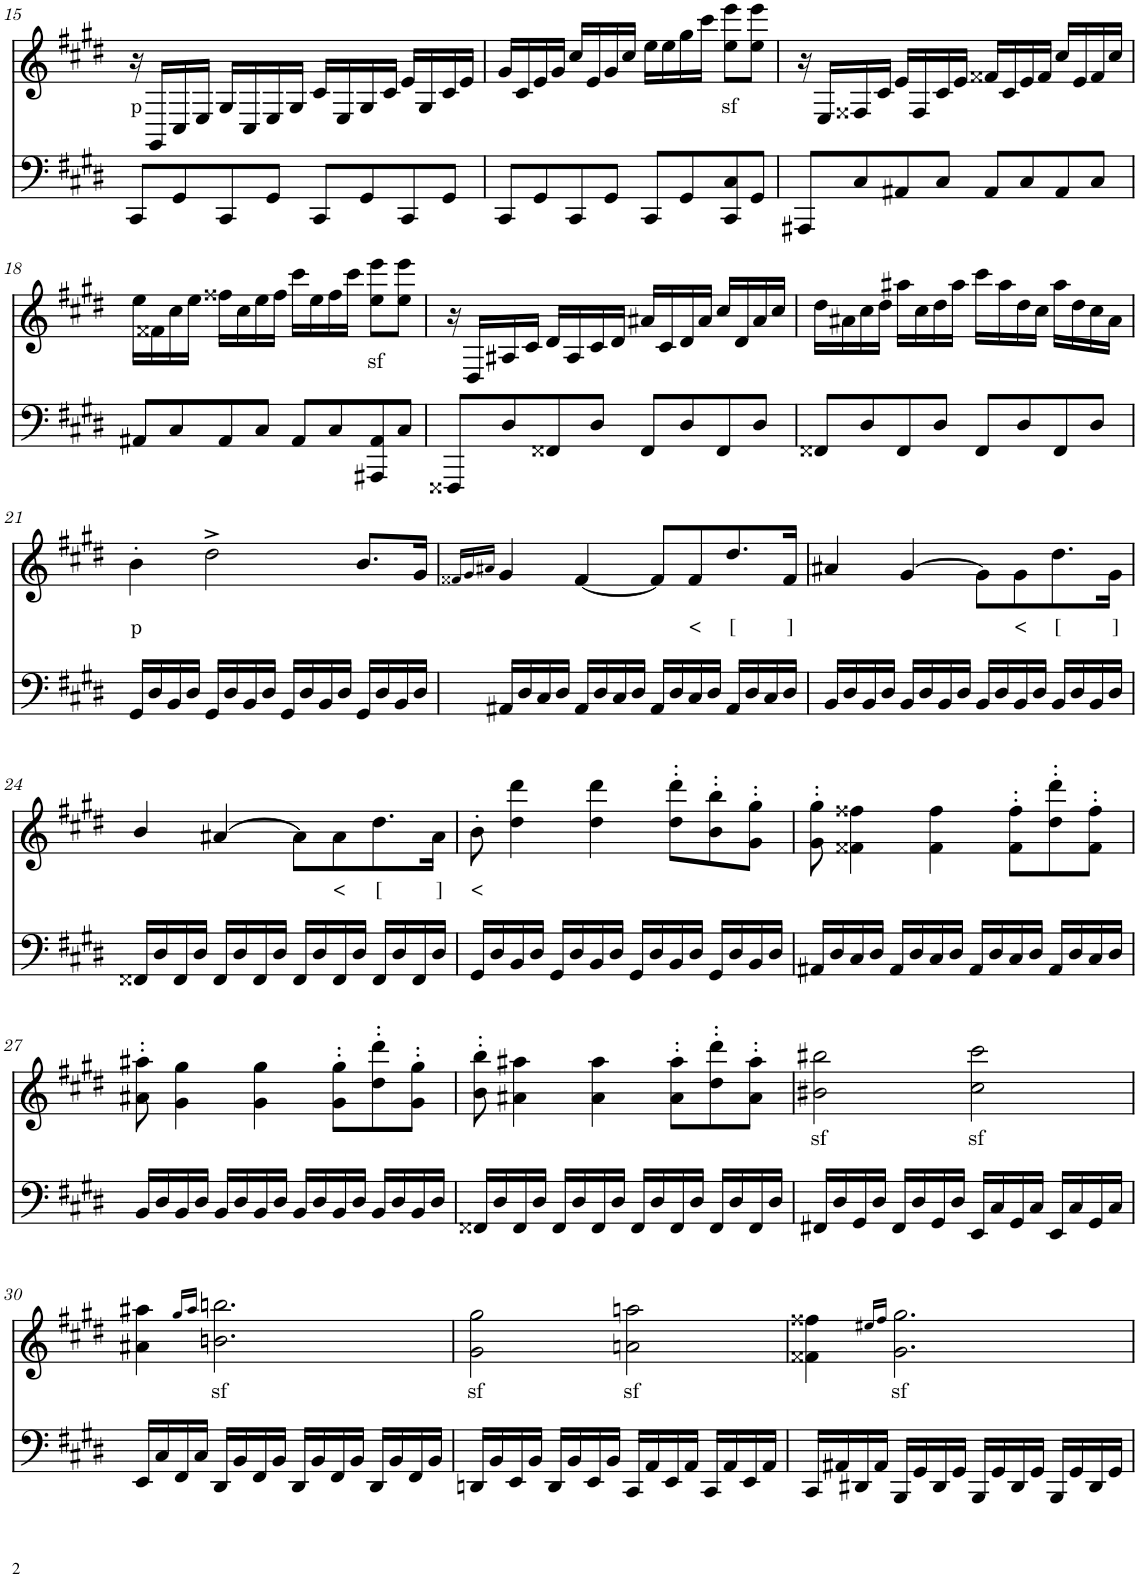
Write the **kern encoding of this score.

**kern	**kern	**text
*part2	*part1	*part1
*staff2	*staff1	*staff1
*I"piano	*I"piano	*
*I'Pno	*I'Pno	*
!!LO:PB:g=z
*clefF4	*clefG2	*
*k[f#c#g#d#]	*k[f#c#g#d#]	*
*c#:	*c#:	*
*M4/4	*M4/4	*
=15	=15	=15
!	!	!LO:LY:b
8CC#/L	16r	p
.	16GG#/LL	.
8GG#/	16C#/	.
.	16E/JJ	.
8CC#/	16G#/LL	.
.	16C#/	.
8GG#/J	16E/	.
.	16G#/JJ	.
8CC#/L	16c#/LL	.
.	16E/	.
8GG#/	16G#/	.
.	16c#/JJ	.
8CC#/	16e/LL	.
.	16G#/	.
8GG#/J	16c#/	.
.	16e/JJ	.
=16	=16	=16
8CC#/L	16g#/LL	.
.	16c#/	.
8GG#/	16e/	.
.	16g#/JJ	.
8CC#/	16cc#/LL	.
.	16e/	.
8GG#/J	16g#/	.
.	16cc#/JJ	.
8CC#/L	16ee\LL	.
.	16ee\	.
8GG#/	16gg#\	.
.	16ccc#\JJ	.
!	!	!LO:LY:b
8CC#/ 8C#/	8ee\ 8eee\L	sf
8GG#/J	8ee\ 8eee\J	.
=17	=17	=17
8AAA#X/L	16r	.
.	16E/LL	.
8C#/	16F##X/	.
.	16c#/JJ	.
8AA#X/	16e/LL	.
.	16F##/	.
8C#/J	16c#/	.
.	16e/JJ	.
8AA#/L	16f##X/LL	.
.	16c#/	.
8C#/	16e/	.
.	16f##/JJ	.
8AA#/	16cc#/LL	.
.	16e/	.
8C#/J	16f##/	.
.	16cc#/JJ	.
!!LO:LB:g=z
=18	=18	=18
8AA#X/L	16ee\LL	.
.	16f##X\	.
8C#/	16cc#\	.
.	16ee\JJ	.
8AA#/	16ff##X\LL	.
.	16cc#\	.
8C#/J	16ee\	.
.	16ff##\JJ	.
8AA#/L	16ccc#\LL	.
.	16ee\	.
8C#/	16ff##\	.
.	16ccc#\JJ	.
!	!	!LO:LY:b
8AAA#X/ 8AA#/	8ee\ 8eee\L	sf
8C#/J	8ee\ 8eee\J	.
=19	=19	=19
8FFF##X/L	16r	.
.	16D#/LL	.
8D#/	16A#X/	.
.	16c#/JJ	.
8FF##X/	16d#/LL	.
.	16A#/	.
8D#/J	16c#/	.
.	16d#/JJ	.
8FF##/L	16a#X/LL	.
.	16c#/	.
8D#/	16d#/	.
.	16a#/JJ	.
8FF##/	16cc#/LL	.
.	16d#/	.
8D#/J	16a#/	.
.	16cc#/JJ	.
=20	=20	=20
8FF##X/L	16dd#\LL	.
.	16a#X\	.
8D#/	16cc#\	.
.	16dd#\JJ	.
8FF##/	16aa#X\LL	.
.	16cc#\	.
8D#/J	16dd#\	.
.	16aa#\JJ	.
8FF##/L	16ccc#\LL	.
.	16aa#\	.
8D#/	16dd#\	.
.	16cc#\JJ	.
8FF##/	16aa#\LL	.
.	16dd#\	.
8D#/J	16cc#\	.
.	16a#\JJ	.
!!LO:LB:g=z
=21	=21	=21
!	!	!LO:LY:b
16GG#/LL	4b'\	p
16D#/	.	.
16BB/	.	.
16D#/JJ	.	.
16GG#/LL	2dd#^\	.
16D#/	.	.
16BB/	.	.
16D#/JJ	.	.
16GG#/LL	.	.
16D#/	.	.
16BB/	.	.
16D#/JJ	.	.
16GG#/LL	8.b/L	.
16D#/	.	.
16BB/	.	.
16D#/JJ	16g#/Jk	.
=22	=22	=22
.	16qf##X/LL	.
.	16qg#/	.
.	16qa#X/JJ	.
16AA#X/LL	4g#/	.
16D#/	.	.
16C#/	.	.
16D#/JJ	.	.
16AA#/LL	[4f##/	.
16D#/	.	.
16C#/	.	.
16D#/JJ	.	.
16AA#/LL	8f##/L]	.
16D#/	.	.
!	!	!LO:LY:b
16C#/	8f##/	<
16D#/JJ	.	.
!	!	!LO:LY:b
16AA#/LL	8.dd#/	[
16D#/	.	.
16C#/	.	.
!	!	!LO:LY:b
16D#/JJ	16f##/Jk	]
=23	=23	=23
16BB/LL	4a#X/	.
16D#/	.	.
16BB/	.	.
16D#/JJ	.	.
16BB/LL	[4g#/	.
16D#/	.	.
16BB/	.	.
16D#/JJ	.	.
16BB/LL	8g#\L]	.
16D#/	.	.
!	!	!LO:LY:b
16BB/	8g#\	<
16D#/JJ	.	.
!	!	!LO:LY:b
16BB/LL	8.dd#\	[
16D#/	.	.
16BB/	.	.
!	!	!LO:LY:b
16D#/JJ	16g#\Jk	]
!!LO:LB:g=z
=24	=24	=24
16FF##X/LL	4b/	.
16D#/	.	.
16FF##/	.	.
16D#/JJ	.	.
16FF##/LL	[4a#X/	.
16D#/	.	.
16FF##/	.	.
16D#/JJ	.	.
16FF##/LL	8a#\L]	.
16D#/	.	.
!	!	!LO:LY:b
16FF##/	8a#\	<
16D#/JJ	.	.
!	!	!LO:LY:b
16FF##/LL	8.dd#\	[
16D#/	.	.
16FF##/	.	.
!	!	!LO:LY:b
16D#/JJ	16a#\Jk	]
=25	=25	=25
!	!	!LO:LY:b
16GG#/LL	8b'\	<
16D#/	.	.
16BB/	4dd#\ 4ddd#\	.
16D#/JJ	.	.
16GG#/LL	.	.
16D#/	.	.
16BB/	4dd#\ 4ddd#\	.
16D#/JJ	.	.
16GG#/LL	.	.
16D#/	.	.
16BB/	8dd#\' 8ddd#\'L	.
16D#/JJ	.	.
16GG#/LL	8b\' 8bb\'	.
16D#/	.	.
16BB/	8g#\' 8gg#\'J	.
16D#/JJ	.	.
=26	=26	=26
16AA#X/LL	8g#\' 8gg#\'	.
16D#/	.	.
16C#/	4f##X\ 4ff##X\	.
16D#/JJ	.	.
16AA#/LL	.	.
16D#/	.	.
16C#/	4f##\ 4ff##\	.
16D#/JJ	.	.
16AA#/LL	.	.
16D#/	.	.
16C#/	8f##\' 8ff##\'L	.
16D#/JJ	.	.
16AA#/LL	8dd#\' 8ddd#\'	.
16D#/	.	.
16C#/	8f##\' 8ff##\'J	.
16D#/JJ	.	.
!!LO:LB:g=z
=27	=27	=27
16BB/LL	8a#X\' 8aa#X\'	.
16D#/	.	.
16BB/	4g#\ 4gg#\	.
16D#/JJ	.	.
16BB/LL	.	.
16D#/	.	.
16BB/	4g#\ 4gg#\	.
16D#/JJ	.	.
16BB/LL	.	.
16D#/	.	.
16BB/	8g#\' 8gg#\'L	.
16D#/JJ	.	.
16BB/LL	8dd#\' 8ddd#\'	.
16D#/	.	.
16BB/	8g#\' 8gg#\'J	.
16D#/JJ	.	.
=28	=28	=28
16FF##X/LL	8b\' 8bb\'	.
16D#/	.	.
16FF##/	4a#X\ 4aa#X\	.
16D#/JJ	.	.
16FF##/LL	.	.
16D#/	.	.
16FF##/	4a#\ 4aa#\	.
16D#/JJ	.	.
16FF##/LL	.	.
16D#/	.	.
16FF##/	8a#\' 8aa#\'L	.
16D#/JJ	.	.
16FF##/LL	8dd#\' 8ddd#\'	.
16D#/	.	.
16FF##/	8a#\' 8aa#\'J	.
16D#/JJ	.	.
=29	=29	=29
!	!	!LO:LY:b
16FF#X/LL	2b#X\ 2bb#X\	sf
16D#/	.	.
16GG#/	.	.
16D#/JJ	.	.
16FF#/LL	.	.
16D#/	.	.
16GG#/	.	.
16D#/JJ	.	.
!	!	!LO:LY:b
16EE/LL	2cc#\ 2ccc#\	sf
16C#/	.	.
16GG#/	.	.
16C#/JJ	.	.
16EE/LL	.	.
16C#/	.	.
16GG#/	.	.
16C#/JJ	.	.
!!LO:LB:g=z
=30	=30	=30
16EE/LL	4a#X\ 4aa#X\	.
16C#/	.	.
16FF#/	.	.
16C#/JJ	.	.
.	16qgg#/LL	.
.	16qaa#/JJ	.
!	!	!LO:LY:b
16DD#/LL	2.bn\ 2.bbn\	sf
16BB/	.	.
16FF#/	.	.
16BB/JJ	.	.
16DD#/LL	.	.
16BB/	.	.
16FF#/	.	.
16BB/JJ	.	.
16DD#/LL	.	.
16BB/	.	.
16FF#/	.	.
16BB/JJ	.	.
=31	=31	=31
!	!	!LO:LY:b
16DDn/LL	2g#\ 2gg#\	sf
16BB/	.	.
16EE/	.	.
16BB/JJ	.	.
16DD/LL	.	.
16BB/	.	.
16EE/	.	.
16BB/JJ	.	.
!	!	!LO:LY:b
16CC#/LL	2an\ 2aan\	sf
16AA/	.	.
16EE/	.	.
16AA/JJ	.	.
16CC#/LL	.	.
16AA/	.	.
16EE/	.	.
16AA/JJ	.	.
=32	=32	=32
16CC#/LL	4f##X\ 4ff##X\	.
16AA#X/	.	.
16DD#X/	.	.
16AA#/JJ	.	.
.	16qee#X/LL	.
.	16qff##/JJ	.
!	!	!LO:LY:b
16BBB/LL	2.g#\ 2.gg#\	sf
16GG#/	.	.
16DD#/	.	.
16GG#/JJ	.	.
16BBB/LL	.	.
16GG#/	.	.
16DD#/	.	.
16GG#/JJ	.	.
16BBB/LL	.	.
16GG#/	.	.
16DD#/	.	.
16GG#/JJ	.	.
=	=	=
*-	*-	*-
